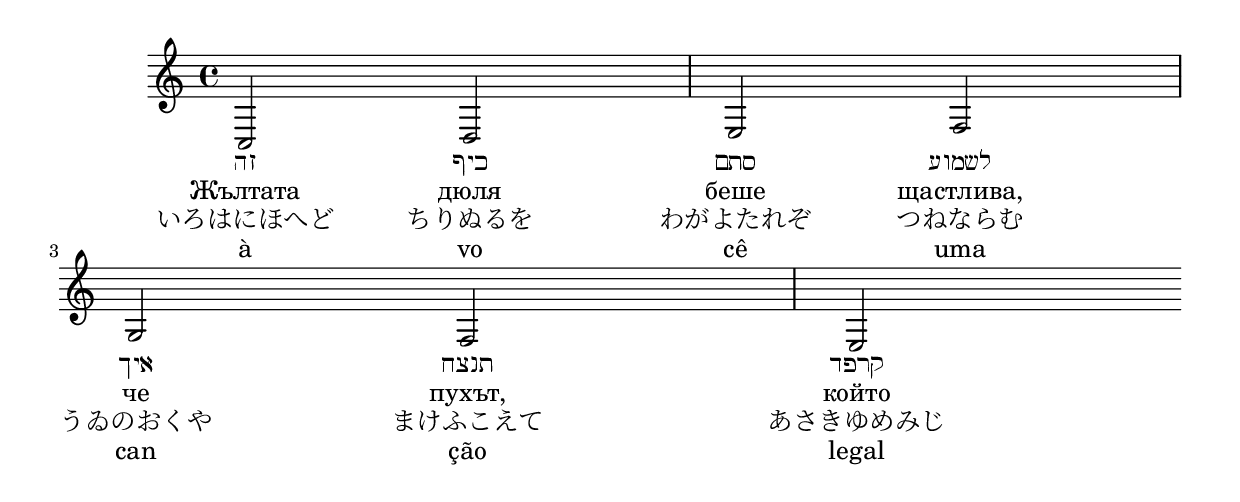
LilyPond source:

\version "2.5.10"

%% Edit this file using a Unicode aware editor, such as GVIM, GEDIT, Emacs

%{

You may have to install additional fonts.

Red Hat Fedora

    taipeifonts fonts-xorg-truetype ttfonts-ja fonts-arabic \
	 ttfonts-zh_CN fonts-ja fonts-hebrew 

Debian GNU/Linux

   apt-get install emacs-intl-fonts xfonts-intl-.* \
	ttf-kochi-gothic ttf-kochi-mincho

%} 

\header {

  texidoc = "Various scripts may be used for texts (like titles and
lyrics) introduced by entering them in UTF-8 encoding, and using a
Pango based backend. Depending on the fonts installed, this fragment
will render Japanese, Hebrew and Cyrillic.

"
  
}

japanese = \lyricmode {  
  いろはにほへど ちりぬるを
  わがよたれぞ  つねならむ
  うゐのおくや  まけふこえて
  あさきゆめみじ ゑひもせず 
 }


bulgarian = \lyricmode {
  Жълтата дюля беше щастлива, че пухът, който цъфна, замръзна като гьон.
}

hebrew = \lyricmode { 
  זה כיף סתם לשמוע איך תנצח קרפד עץ טוב בגן.
}

portuguese = \lyricmode { 
  à vo cê uma can ção legal
}


\relative  { 
  c2 d e f g f e
}
\addlyrics { \hebrew }
\addlyrics { \bulgarian }
\addlyrics { \japanese }
\addlyrics { \portuguese }
